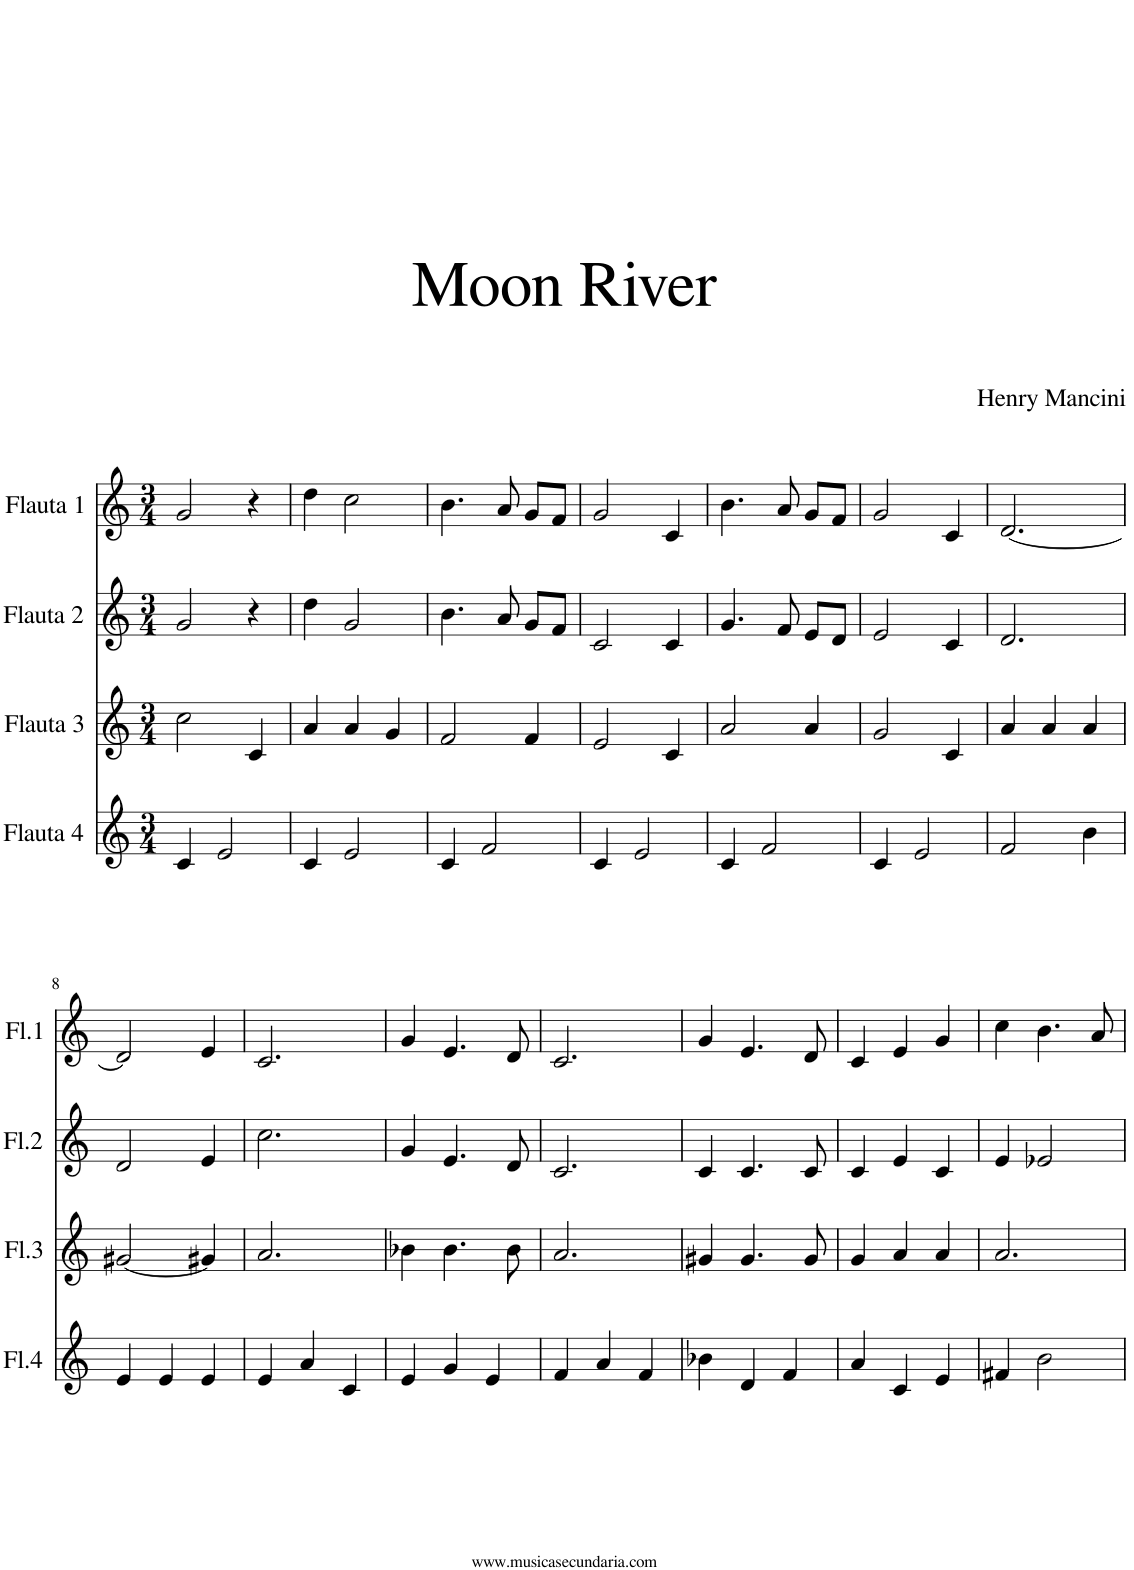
**kern	**kern	**kern	**kern
*part4	*part3	*part2	*part1
*staff4	*staff3	*staff2	*staff1
*I"Flauta 4	*I"Flauta 3	*I"Flauta 2	*I"Flauta 1
*I'Fl.4	*I'Fl.3	*I'Fl.2	*I'Fl.1
*clefG2	*clefG2	*clefG2	*clefG2
*k[]	*k[]	*k[]	*k[]
*M3/4	*M3/4	*M3/4	*M3/4
=1	=1	=1	=1
4c/	2cc\	2g/	2g/
2e/	.	.	.
.	4c/	4r	4r
=2	=2	=2	=2
4c/	4a/	4dd\	4dd\
2e/	4a/	2g/	2cc\
.	4g/	.	.
=3	=3	=3	=3
4c/	2f/	4.b\	4.b\
2f/	.	.	.
.	.	8a/	8a/
.	4f/	8g/L	8g/L
.	.	8f/J	8f/J
=4	=4	=4	=4
4c/	2e/	2c/	2g/
2e/	.	.	.
.	4c/	4c/	4c/
=5	=5	=5	=5
4c/	2a/	4.g/	4.b\
2f/	.	.	.
.	.	8f/	8a/
.	4a/	8e/L	8g/L
.	.	8d/J	8f/J
=6	=6	=6	=6
4c/	2g/	2e/	2g/
2e/	.	.	.
.	4c/	4c/	4c/
=7	=7	=7	=7
2f/	4a/	2.d/	[2.d/
.	4a/	.	.
4b\	4a/	.	.
!!LO:LB:g=z
=8	=8	=8	=8
4e/	[2g#X/	2d/	2d/]
4e/	.	.	.
4e/	4g#X/]	4e/	4e/
=9	=9	=9	=9
4e/	2.a/	2.cc\	2.c/
4a/	.	.	.
4c/	.	.	.
=10	=10	=10	=10
4e/	4b-X\	4g/	4g/
4g/	4.b-\	4.e/	4.e/
4e/	.	.	.
.	8b-\	8d/	8d/
=11	=11	=11	=11
4f/	2.a/	2.c/	2.c/
4a/	.	.	.
4f/	.	.	.
=12	=12	=12	=12
4b-X\	4g#X/	4c/	4g/
4d/	4.g#/	4.c/	4.e/
4f/	.	.	.
.	8g#/	8c/	8d/
=13	=13	=13	=13
4a/	4g/	4c/	4c/
4c/	4a/	4e/	4e/
4e/	4a/	4c/	4g/
=14	=14	=14	=14
4f#X/	2.a/	4e/	4cc\
2b\	.	2e-X/	4.b\
.	.	.	8a/
=	=	=	=
*-	*-	*-	*-
